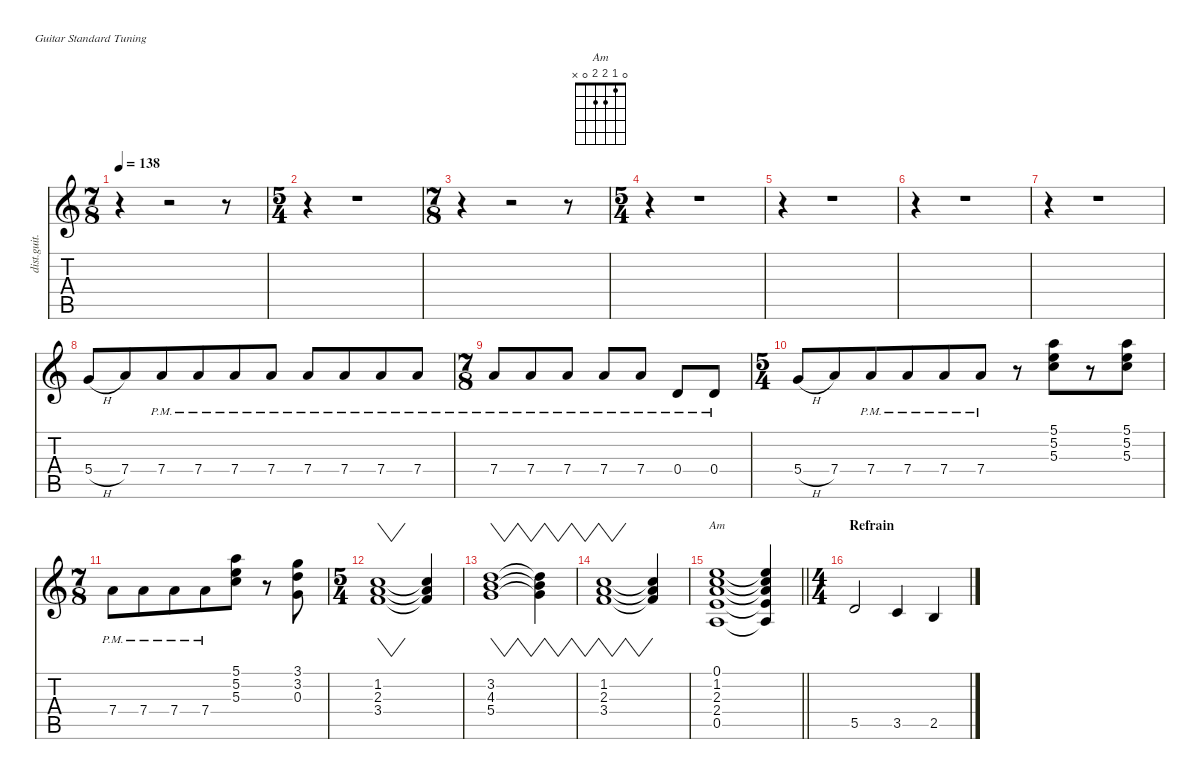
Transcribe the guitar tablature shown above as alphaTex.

\defaultSystemsLayout 4
\hideDynamics
\bracketExtendMode nobrackets
\track ("Sylvain" "dist.guit.") {instrument distortionguitar}
\staff {score tabs}
\tuning (E4 B3 G3 D3 A2 E2)
\chord ("Am" 0 1 2 2 0 x) {showfingering false}
\ts (7 8)
\beaming (8 3 2 2)
\tempo 138
\clef g2
\ks aminor
r.4{dy f instrument electricguitarclean} r.2 r.8 |
\ts (5 4)
\beaming (8 6 4)
r.4 r.1 |
\ts (7 8)
\beaming (8 6 4)
r.4 r.2 r.8 |
\ts (5 4)
\beaming (8 6 4)
r.4 r.1 |
r.4 r.1 |
r.4 r.1 |
r.4 r.1 |
5.4{h}.8 7.4.8 7.4{pm}.8 7.4{pm}.8 7.4{pm}.8 7.4{pm}.8 7.4{pm}.8 7.4{pm}.8 7.4{pm}.8 7.4{pm}.8 |
\ts (7 8)
\beaming (8 3 2 2)
7.4{pm}.8 7.4{pm}.8 7.4{pm}.8 7.4{pm}.8 7.4{pm}.8 0.4{pm}.8 0.4{pm}.8 |
\ts (5 4)
\beaming (8 6 4)
5.4{h}.8 7.4.8 7.4{pm}.8 7.4{pm}.8 7.4{pm}.8 7.4{pm}.8 r.8 (5.3 5.2 5.1).8 r.8 (5.3 5.2 5.1).8 |
\ts (7 8)
\beaming (8 6 4)
7.4{pm}.8 7.4{pm}.8 7.4{pm}.8 7.4{pm}.8 (5.3 5.2 5.1).8 r.8 (3.1 3.2 0.3).8 |
\ts (5 4)
\beaming (8 6 4)
(1.2 2.3 3.4).1{vw} (3.4{t} 2.3{t} 1.2{t}).4 |
(3.2 4.3 5.4).1{vw} (5.4{t} 4.3{t} 3.2{t}).4{vw} |
(1.2 2.3 3.4).1{vw} (3.4{t} 2.3{t} 1.2{t}).4 |
\barLineRight lightlight
(0.5 2.4 2.3 1.2 0.1).1{ch "Am"} (0.5{t} 2.4{t} 2.3{t} 1.2{t} 0.1{t}).4 |
\ts (4 4)
\beaming (8 2 2 2 2)
\section ("" "Refrain")
5.5.2 3.5.4 2.5.4
